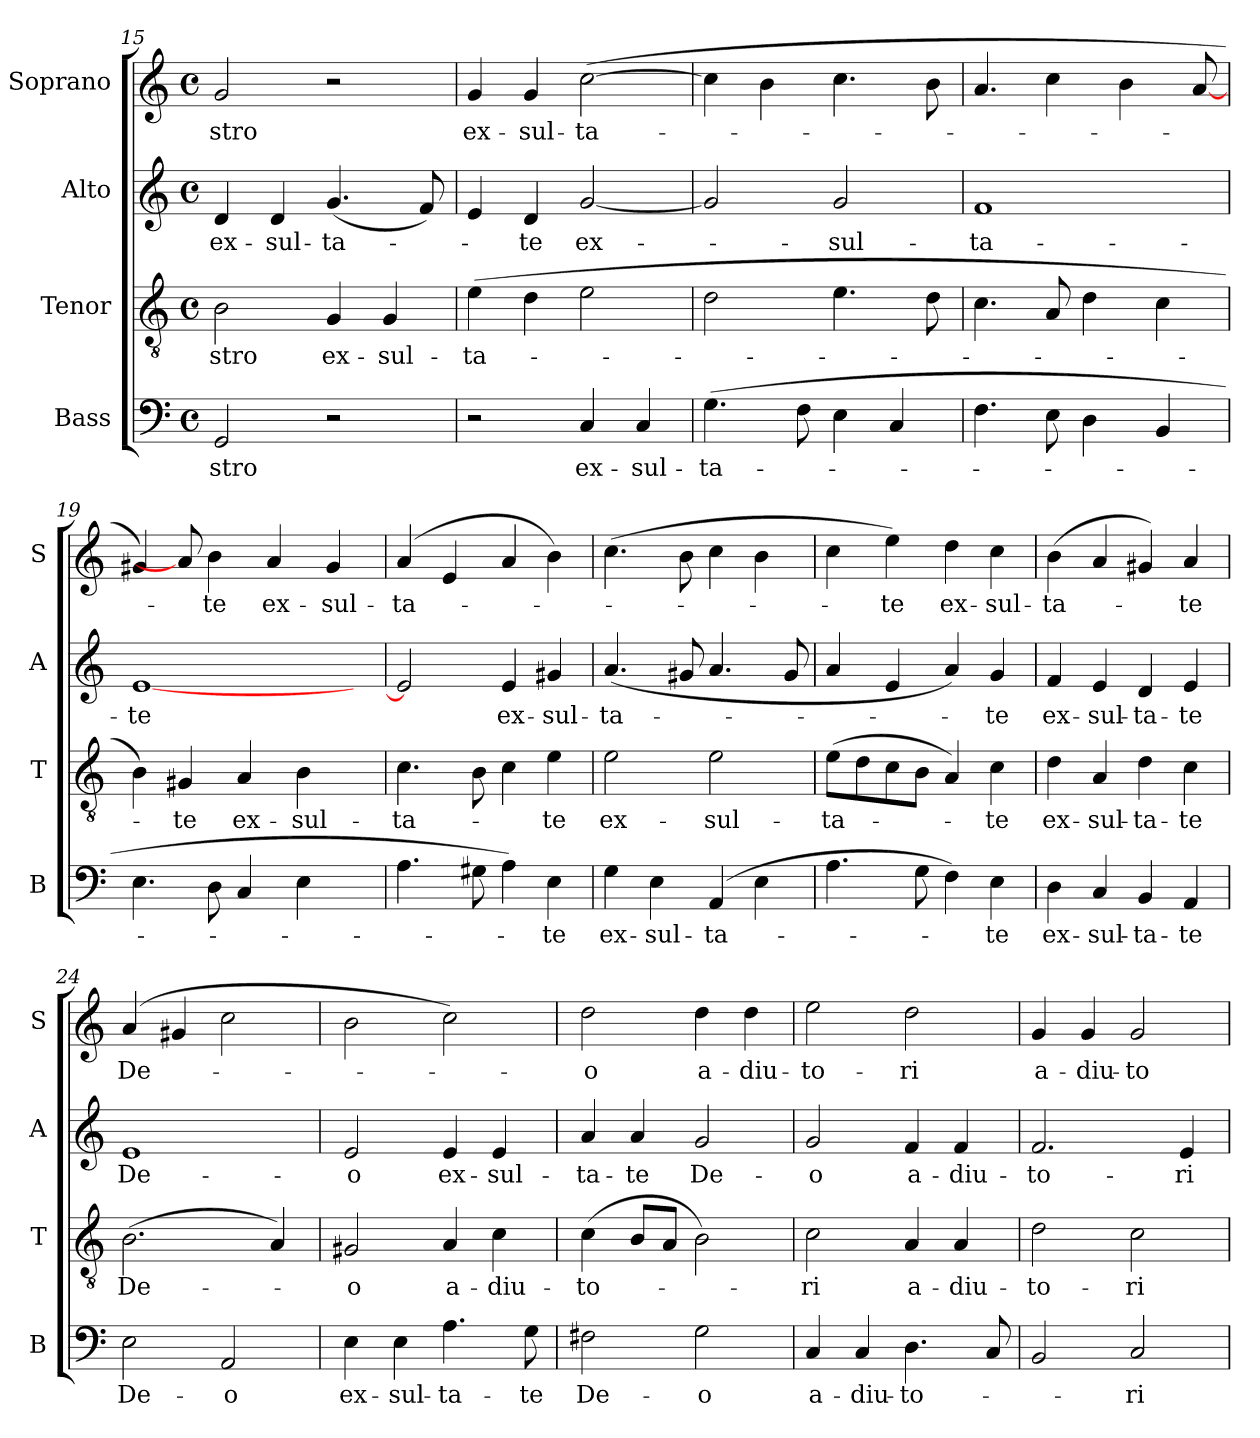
**kern	**text	**kern	**text	**kern	**text	**kern	**text
*part4	*part4	*part3	*part3	*part2	*part2	*part1	*part1
*staff4	*staff4	*staff3	*staff3	*staff2	*staff2	*staff1	*staff1
*I"Bass	*	*I"Tenor	*	*I"Alto	*	*I"Soprano	*
*I'B	*	*I'T	*	*I'A	*	*I'S	*
*clefF4	*	*clefGv2	*	*clefG2	*	*clefG2	*
*k[]	*	*k[]	*	*k[]	*	*k[]	*
*C:	*	*C:	*	*C:	*	*C:	*
*M4/4	*	*M4/4	*	*M4/4	*	*M4/4	*
*met(c)	*	*met(c)	*	*met(c)	*	*met(c)	*
=15	=15	=15	=15	=15	=15	=15	=15
2GG/	-stro	2B\	-stro	4d/	ex-	2g/	-stro
.	.	.	.	4d/	-sul-	.	.
2r	.	4G/	ex-	(4.g/	-ta-	2r	.
.	.	4G/	-sul-	.	.	.	.
.	.	.	.	8f/)	.	.	.
!!LO:LB:g=z
=16	=16	=16	=16	=16	=16	=16	=16
2r	.	(4e\	-ta-	4e/	.	4g/	ex-
.	.	4d\	.	4d/	-te	4g/	-sul-
4C/	ex-	2e\	.	[2g/	ex-	([2cc\	-ta-
4C/	-sul-	.	.	.	.	.	.
=17	=17	=17	=17	=17	=17	=17	=17
(4.G\	-ta-	2d\	.	2g/]	.	4cc\]	.
.	.	.	.	.	.	4b\	.
8F\	.	.	.	.	.	.	.
4E\	.	4.e\	.	2g/	-sul-	4.cc\	.
4C/	.	.	.	.	.	.	.
.	.	8d\	.	.	.	8b\	.
=18	=18	=18	=18	=18	=18	=18	=18
4.F\	.	4.c\	.	1f	-ta-	4.a/	.
8E\	.	8A/	.	.	.	4cc\	.
4D\	.	4d\	.	.	.	.	.
.	.	.	.	.	.	4b\	.
4BB/	.	4c\	.	.	.	.	.
.	.	.	.	.	.	[8a/	.
=19	=19	=19	=19	=19	=19	=19	=19
4.E\	.	4B\)	.	[1e	-te	4g#X/)	.
.	.	4G#X/	-te	.	.	8a/]	.
8D\	.	.	.	.	.	4b\	-te
4C/	.	4A/	ex-	.	.	.	.
.	.	.	.	.	.	4a/	ex-
4E\	.	4B\	-sul-	.	.	.	.
.	.	.	.	.	.	4g#/	-sul-
8ryy	.	8ryy	.	8ryy	.	.	.
=20	=20	=20	=20	=20	=20	=20	=20
4.A\	.	4.c\	-ta-	2e/]	.	(4a/	-ta-
.	.	.	.	.	.	4e/	.
8G#X\	.	8B\	.	.	.	.	.
4A\)	.	4c\	.	4e/	ex-	4a/	.
4E\	-te	4e\	-te	4g#X/	-sul-	4b\)	.
!!LO:LB:g=z
=21	=21	=21	=21	=21	=21	=21	=21
4G\	ex-	2e\	ex-	(4.a/	-ta-	(4.cc\	.
4E\	-sul-	.	.	.	.	.	.
.	.	.	.	8g#X/	.	8b\	.
(4AA/	-ta-	2e\	-sul-	4.a/	.	4cc\	.
4E\	.	.	.	.	.	4b\	.
.	.	.	.	8g#/	.	.	.
=22	=22	=22	=22	=22	=22	=22	=22
4.A\	.	(8e\L	-ta-	4a/	.	4cc\	.
.	.	8d\	.	.	.	.	.
.	.	8c\	.	4e/	.	4ee\)	-te
8G\	.	8B\J	.	.	.	.	.
4F\)	.	4A/)	.	4a/)	.	4dd\	ex-
4E\	-te	4c\	-te	4g/	-te	4cc\	-sul-
=23	=23	=23	=23	=23	=23	=23	=23
4D\	ex-	4d\	ex-	4f/	ex-	(4b\	-ta-
4C/	-sul-	4A/	-sul-	4e/	-sul-	4a/	.
4BB/	-ta-	4d\	-ta-	4d/	-ta-	4g#X/)	.
4AA/	-te	4c\	-te	4e/	-te	4a/	-te
=24	=24	=24	=24	=24	=24	=24	=24
2E\	De-	(2.B\	De-	1e	De-	(4a/	De-
.	.	.	.	.	.	4g#X/	.
2AA/	-o	.	.	.	.	2cc\	.
.	.	4A/)	.	.	.	.	.
=25	=25	=25	=25	=25	=25	=25	=25
4E\	ex-	2G#X/	-o	2e/	-o	2b\	.
4E\	-sul-	.	.	.	.	.	.
4.A\	-ta-	4A/	a-	4e/	ex-	2cc\)	.
.	.	4c\	-diu-	4e/	-sul-	.	.
8G\	-te	.	.	.	.	.	.
!!LO:PB:g=z
=26	=26	=26	=26	=26	=26	=26	=26
2F#X\	De-	(4c\	-to-	4a/	-ta-	2dd\	-o
.	.	8B/L	.	4a/	-te	.	.
.	.	8A/J	.	.	.	.	.
2G\	-o	2B\)	.	2g/	De-	4dd\	a-
.	.	.	.	.	.	4dd\	-diu-
=27	=27	=27	=27	=27	=27	=27	=27
4C/	a-	2c\	-ri	2g/	-o	2ee\	-to-
4C/	-diu-	.	.	.	.	.	.
4.D\	-to-	4A/	a-	4f/	a-	2dd\	-ri
.	.	4A/	-diu-	4f/	-diu-	.	.
8C/	.	.	.	.	.	.	.
=28	=28	=28	=28	=28	=28	=28	=28
2BB/	.	2d\	-to-	2.f/	-to-	4g/	a-
.	.	.	.	.	.	4g/	-diu-
2C/	-ri	2c\	-ri	.	.	2g/	-to-
.	.	.	.	4e/	-ri	.	.
=	=	=	=	=	=	=	=
*-	*-	*-	*-	*-	*-	*-	*-
